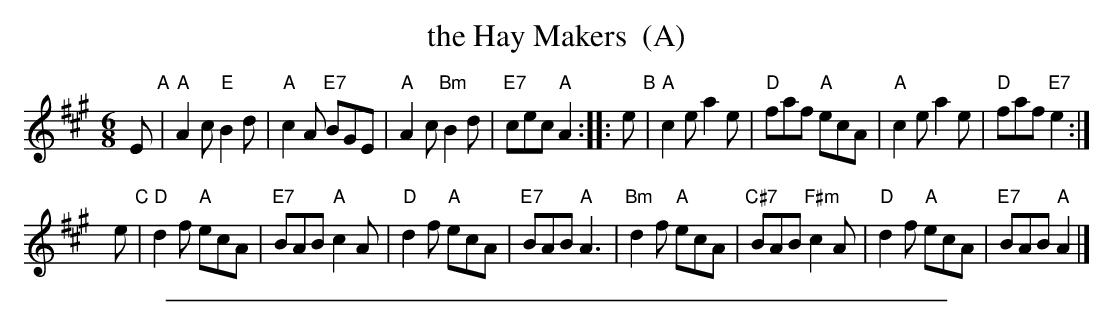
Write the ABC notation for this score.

X:1
T: the Hay Makers  (A)
M:6/8
L:1/8
K:A
   E "A" | "A"A2c "E"B2d |  "A"c2A  "E7"BGE | "A"A2c "Bm"B2d | "E7"cec  "A"A2 :|\
|: e "B" | "A"c2e    a2e |  "D"faf   "A"ecA | "A"c2e     a2e |  "D"faf "E7"e2 :|
  ye "C" | "D"d2f "A"ecA | "E7"BAB   "A"c2A | "D"d2f  "A"ecA | "E7"BAB  "A"A3  \
         |"Bm"d2f "A"ecA |"C#7"BAB "F#m"c2A | "D"d2f  "A"ecA | "E7"BAB  "A"A2 |]
